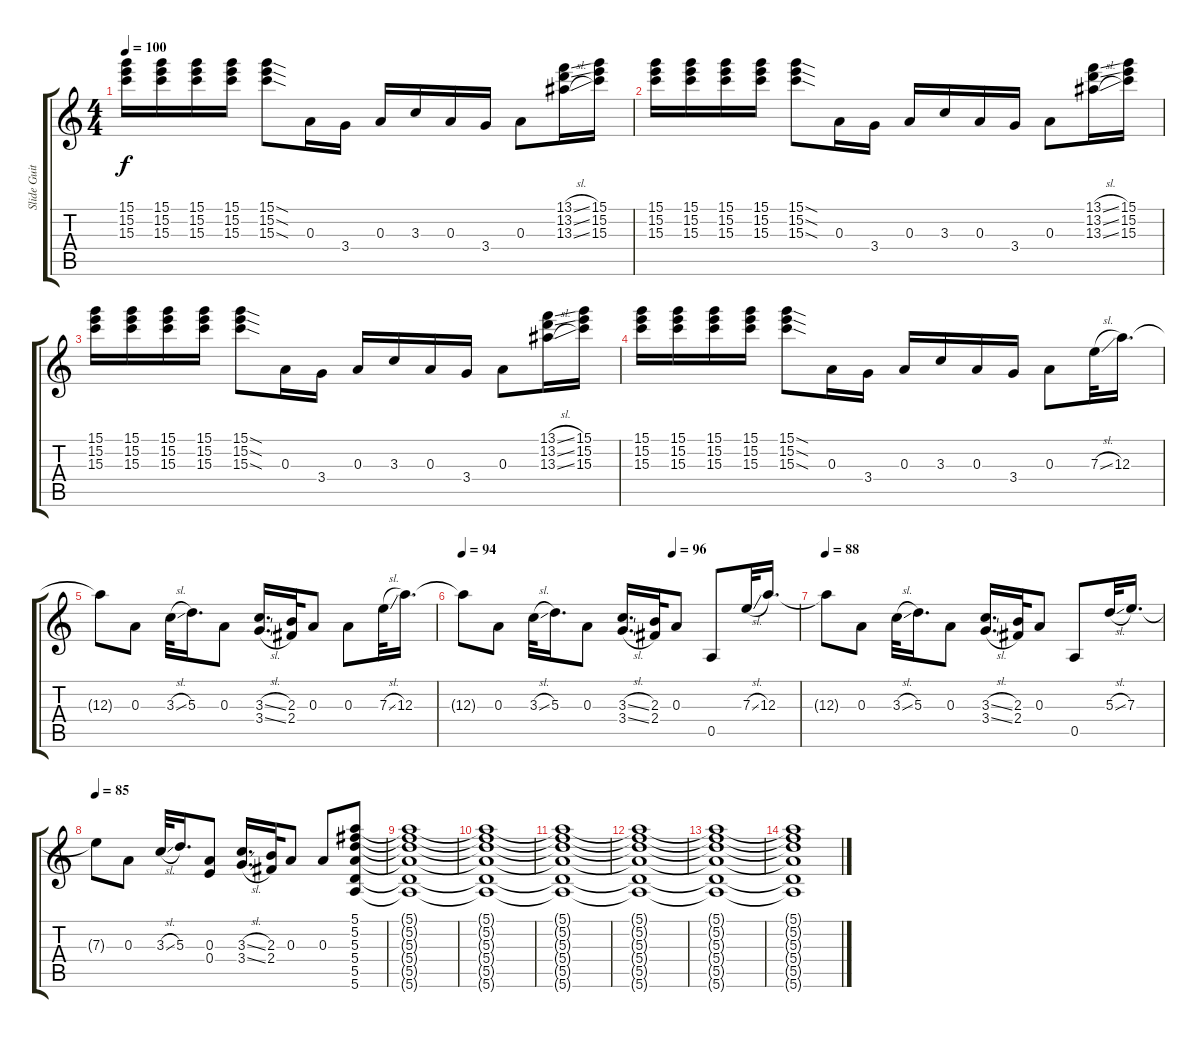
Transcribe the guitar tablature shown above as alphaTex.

\track ("Slide Guitar R" "Slide Guit") {instrument distortionguitar}
\staff {score tabs}
\tuning (E4 Db4 A3 E3 A2 E2) {hide}
\ts (4 4)
\tempo 100
\clef g2
\ks c
(15.1 15.2 15.3).16{dy f} (15.1 15.2 15.3).16 (15.1 15.2 15.3).16 (15.1 15.2 15.3).16 (15.1{sod} 15.2{sod} 15.3{sod}).8 0.3.16 3.4.16 0.3.16 3.3.16 0.3.16 3.4.16 0.3.8 (13.1{sl} 13.2{sl} 13.3{sl}).16 (15.1 15.2 15.3).16 |
(15.1 15.2 15.3).16 (15.1 15.2 15.3).16 (15.1 15.2 15.3).16 (15.1 15.2 15.3).16 (15.1{sod} 15.2{sod} 15.3{sod}).8 0.3.16 3.4.16 0.3.16 3.3.16 0.3.16 3.4.16 0.3.8 (13.1{sl} 13.2{sl} 13.3{sl}).16 (15.1 15.2 15.3).16 |
(15.1 15.2 15.3).16 (15.1 15.2 15.3).16 (15.1 15.2 15.3).16 (15.1 15.2 15.3).16 (15.1{sod} 15.2{sod} 15.3{sod}).8 0.3.16 3.4.16 0.3.16 3.3.16 0.3.16 3.4.16 0.3.8 (13.1{sl} 13.2{sl} 13.3{sl}).16 (15.1 15.2 15.3).16 |
(15.1 15.2 15.3).16 (15.1 15.2 15.3).16 (15.1 15.2 15.3).16 (15.1 15.2 15.3).16 (15.1{sod} 15.2{sod} 15.3{sod}).8 0.3.16 3.4.16 0.3.16 3.3.16 0.3.16 3.4.16 0.3.8 7.3{sl}.32 12.3.16{d} |
12.3{t}.8 0.3.8 3.3{sl}.32 5.3.16{d} 0.3.8 (3.3{sl} 3.4{sl}).16{d} (2.3 2.4).32 0.3.8 0.3.8 7.3{sl}.32 12.3.16{d} |
\tempo 94
\tempo (96 0.625)
12.3{t}.8 0.3.8 3.3{sl}.32 5.3.16{d} 0.3.8 (3.3{sl} 3.4{sl}).16{d} (2.3 2.4).32 0.3.8 0.5.8 7.3{sl}.32 12.3.16{d} |
\tempo 88
12.3{t}.8 0.3.8 3.3{sl}.32 5.3.16{d} 0.3.8 (3.3{sl} 3.4{sl}).16{d} (2.3 2.4).32 0.3.8 0.5.8 5.3{sl}.32 7.3.16{d} |
\tempo 85
7.3{t}.8 0.3.8 3.3{sl}.32 5.3.16{d} (0.3 0.4).8 (3.3{sl} 3.4{sl}).16{d} (2.3 2.4).32 0.3.8 0.3.8 (5.1 5.2 5.3 5.4 5.5 5.6).8 |
(5.1{t} 5.2{t} 5.3{t} 5.4{t} 5.5{t} 5.6{t}).1 |
(5.1{t} 5.2{t} 5.3{t} 5.4{t} 5.5{t} 5.6{t}).1 |
(5.1{t} 5.2{t} 5.3{t} 5.4{t} 5.5{t} 5.6{t}).1 |
(5.1{t} 5.2{t} 5.3{t} 5.4{t} 5.5{t} 5.6{t}).1 |
(5.1{t} 5.2{t} 5.3{t} 5.4{t} 5.5{t} 5.6{t}).1 |
(5.1{t} 5.2{t} 5.3{t} 5.4{t} 5.5{t} 5.6{t}).1
